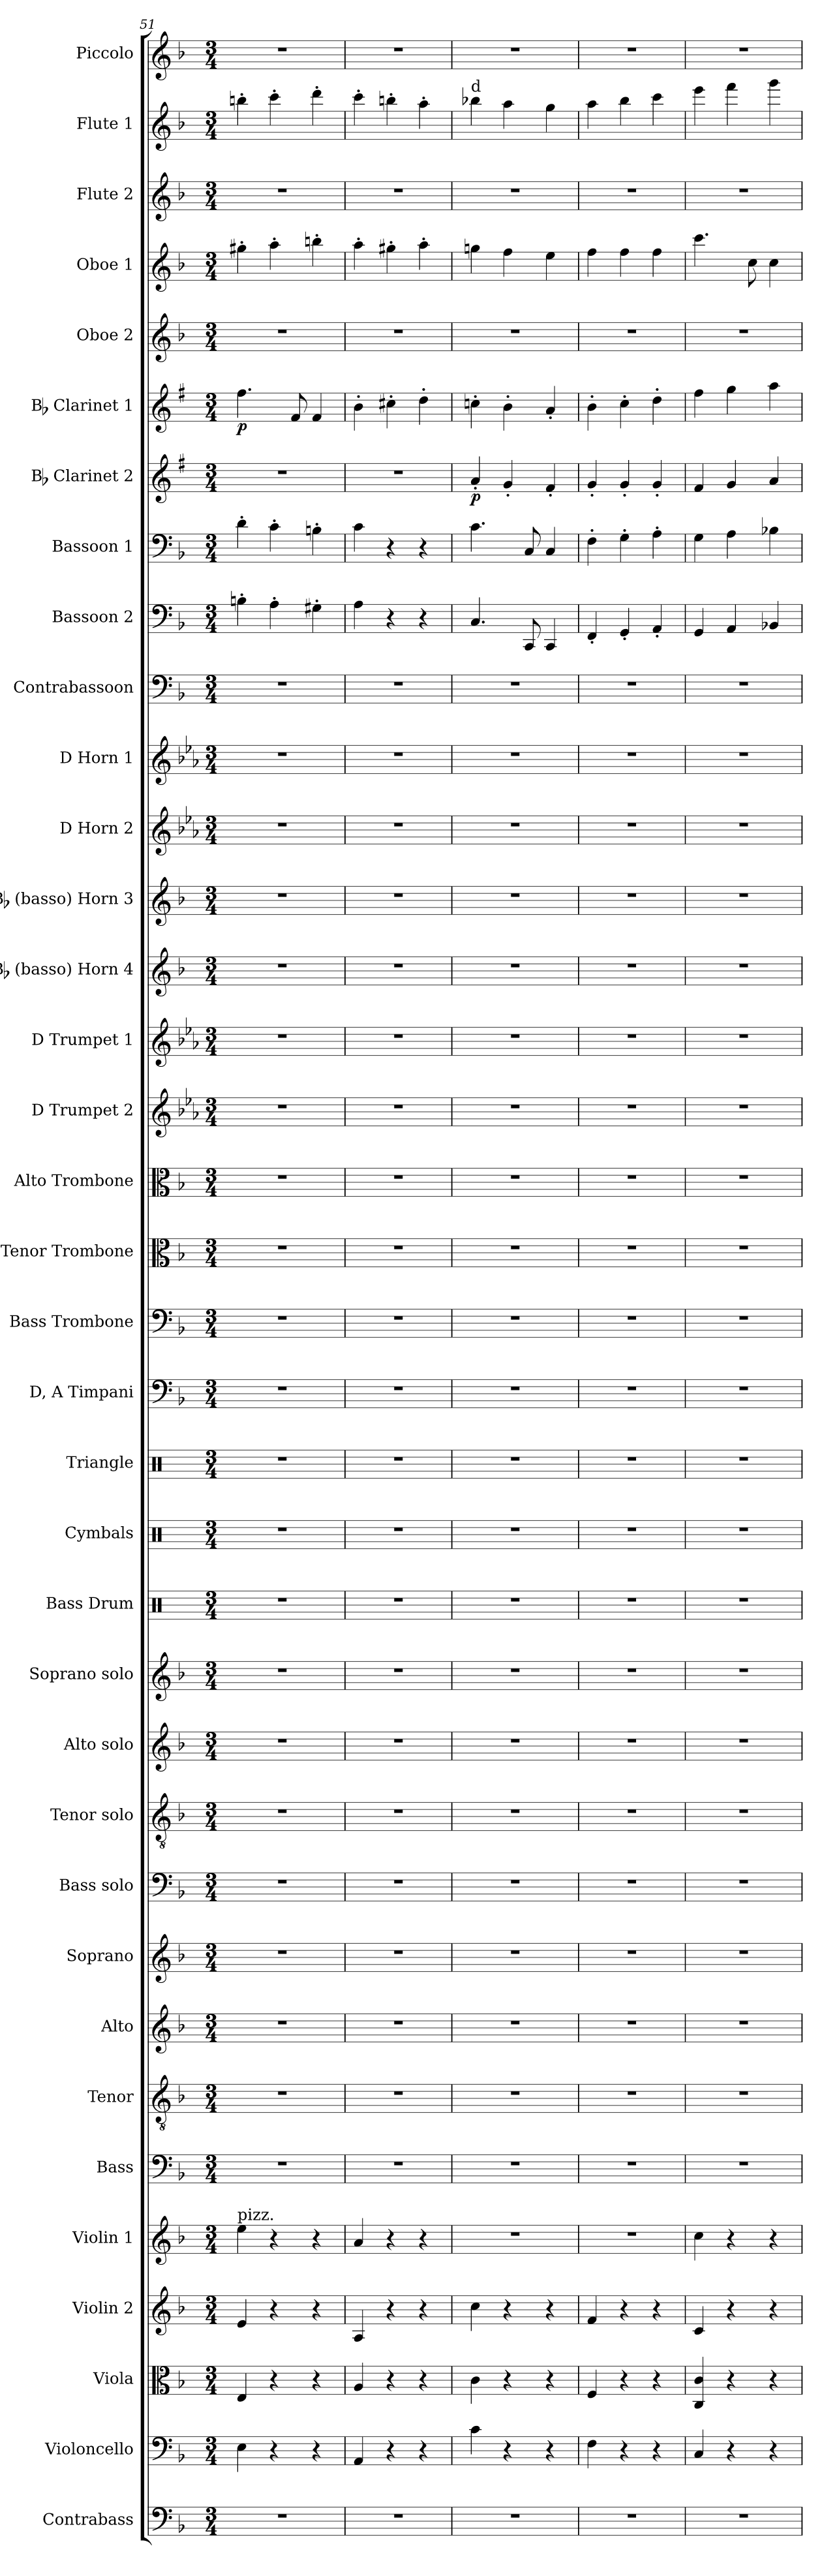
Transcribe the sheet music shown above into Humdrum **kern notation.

**kern	**kern	**kern	**kern	**kern	**kern	**kern	**kern	**kern	**kern	**kern	**kern	**kern	**kern	**kern	**kern	**kern	**kern	**kern	**kern	**kern	**kern	**kern	**kern	**kern	**kern	**kern	**kern	**kern	**kern	**dynam	**kern	**dynam	**kern	**kern	**kern	**kern	**kern
*part36	*part35	*part34	*part33	*part32	*part31	*part30	*part29	*part28	*part27	*part26	*part25	*part24	*part23	*part22	*part21	*part20	*part19	*part18	*part17	*part16	*part15	*part14	*part13	*part12	*part11	*part10	*part9	*part8	*part7	*part7	*part6	*part6	*part5	*part4	*part3	*part2	*part1
*staff36	*staff35	*staff34	*staff33	*staff32	*staff31	*staff30	*staff29	*staff28	*staff27	*staff26	*staff25	*staff24	*staff23	*staff22	*staff21	*staff20	*staff19	*staff18	*staff17	*staff16	*staff15	*staff14	*staff13	*staff12	*staff11	*staff10	*staff9	*staff8	*staff7	*staff7	*staff6	*staff6	*staff5	*staff4	*staff3	*staff2	*staff1
*I"Contrabass	*I"Violoncello	*I"Viola	*I"Violin 2	*I"Violin 1	*I"Bass	*I"Tenor	*I"Alto	*I"Soprano	*I"Bass solo	*I"Tenor solo	*I"Alto solo	*I"Soprano solo	*I"Bass Drum	*I"Cymbals	*I"Triangle	*I"D, A Timpani	*I"Bass Trombone	*I"Tenor Trombone	*I"Alto Trombone	*I"D Trumpet 2	*I"D Trumpet 1	*I"Bb (basso) Horn 4	*I"Bb (basso) Horn 3	*I"D Horn 2	*I"D Horn 1	*I"Contrabassoon	*I"Bassoon 2	*I"Bassoon 1	*I"Bb Clarinet 2	*	*I"Bb Clarinet 1	*	*I"Oboe 2	*I"Oboe 1	*I"Flute 2	*I"Flute 1	*I"Piccolo
*I'Cb	*I'Vc	*I'Vla	*I'Vln 2	*I'Vln 1	*I'B	*I'T	*I'A	*I'S	*I'B solo	*I'T solo	*I'A solo	*I'S solo	*I'B Dr	*I'Cym	*I'Tri	*I'Timp	*I'B Trb	*I'T Trb	*I'A Trb	*I'Tpt 2	*I'Tpt 1	*I'Hn 4	*I'Hn 3	*I'Hn 2	*I'Hn 1	*I'C Bsn	*I'Bsn 2	*I'Bsn 1	*I'Cl 2	*	*I'Cl 1	*	*I'Ob 2	*I'Ob 1	*I'Fl 2	*I'Fl 1	*I'Picc
*clefF4	*clefF4	*clefC3	*clefG2	*clefG2	*clefF4	*clefGv2	*clefG2	*clefG2	*clefF4	*clefGv2	*clefG2	*clefG2	*clefX	*clefX	*clefX	*clefF4	*clefF4	*clefC3	*clefC3	*clefG2	*clefG2	*clefG2	*clefG2	*clefG2	*clefG2	*clefF4	*clefF4	*clefF4	*clefG2	*	*clefG2	*	*clefG2	*clefG2	*clefG2	*clefG2	*clefG2
*ITrd7c12	*	*	*	*	*	*	*	*	*	*	*	*	*	*	*	*	*	*	*	*ITrd-1c-2	*ITrd-1c-2	*ITrd8c14	*ITrd8c14	*ITrd6c10	*ITrd6c10	*ITrd7c12	*	*	*ITrd1c2	*	*ITrd1c2	*	*	*	*	*	*ITrd-7c-12
*k[b-]	*k[b-]	*k[b-]	*k[b-]	*k[b-]	*k[b-]	*k[b-]	*k[b-]	*k[b-]	*k[b-]	*k[b-]	*k[b-]	*k[b-]	*k[]	*k[]	*k[]	*k[b-]	*k[b-]	*k[b-]	*k[b-]	*k[b-]	*k[b-]	*k[b-]	*k[b-]	*k[b-]	*k[b-]	*k[b-]	*k[b-]	*k[b-]	*k[b-]	*	*k[b-]	*	*k[b-]	*k[b-]	*k[b-]	*k[b-]	*k[b-]
*M3/4	*M3/4	*M3/4	*M3/4	*M3/4	*M3/4	*M3/4	*M3/4	*M3/4	*M3/4	*M3/4	*M3/4	*M3/4	*M3/4	*M3/4	*M3/4	*M3/4	*M3/4	*M3/4	*M3/4	*M3/4	*M3/4	*M3/4	*M3/4	*M3/4	*M3/4	*M3/4	*M3/4	*M3/4	*M3/4	*	*M3/4	*	*M3/4	*M3/4	*M3/4	*M3/4	*M3/4
=51	=51	=51	=51	=51	=51	=51	=51	=51	=51	=51	=51	=51	=51	=51	=51	=51	=51	=51	=51	=51	=51	=51	=51	=51	=51	=51	=51	=51	=51	=51	=51	=51	=51	=51	=51	=51	=51
!	!	!	!	!LO:TX:a:t=pizz.	!	!	!	!	!	!	!	!	!	!	!	!	!	!	!	!	!	!	!	!	!	!	!	!	!	!	!	!	!	!	!	!	!
!	!	!	!	!	!	!	!	!	!	!	!	!	!	!	!	!	!	!	!	!	!	!	!	!	!	!	!	!	!	!	!	!LO:DY:b	!	!	!	!	!
2.r	4E\	4E/	4e/	4ee\	2.r	2.r	2.r	2.r	2.r	2.r	2.r	2.r	2.r	2.r	2.r	2.r	2.r	2.r	2.r	2.r	2.r	2.r	2.r	2.r	2.r	2.r	4Bn'\	4d'\	2.r	.	4.ee\	p	2.r	4gg#X'\	2.r	4bbn'\	2.r
.	4r	4r	4r	4r	.	.	.	.	.	.	.	.	.	.	.	.	.	.	.	.	.	.	.	.	.	.	4A'\	4c'\	.	.	.	.	.	4aa'\	.	4ccc'\	.
.	.	.	.	.	.	.	.	.	.	.	.	.	.	.	.	.	.	.	.	.	.	.	.	.	.	.	.	.	.	.	8e/	.	.	.	.	.	.
.	4r	4r	4r	4r	.	.	.	.	.	.	.	.	.	.	.	.	.	.	.	.	.	.	.	.	.	.	4G#X'\	4Bn'\	.	.	4e/	.	.	4bbn'\	.	4ddd'\	.
=52	=52	=52	=52	=52	=52	=52	=52	=52	=52	=52	=52	=52	=52	=52	=52	=52	=52	=52	=52	=52	=52	=52	=52	=52	=52	=52	=52	=52	=52	=52	=52	=52	=52	=52	=52	=52	=52
2.r	4AA/	4A/	4A/	4a/	2.r	2.r	2.r	2.r	2.r	2.r	2.r	2.r	2.r	2.r	2.r	2.r	2.r	2.r	2.r	2.r	2.r	2.r	2.r	2.r	2.r	2.r	4A\	4c\	2.r	.	4a'\	.	2.r	4aa'\	2.r	4ccc'\	2.r
.	4r	4r	4r	4r	.	.	.	.	.	.	.	.	.	.	.	.	.	.	.	.	.	.	.	.	.	.	4r	4r	.	.	4bn'\	.	.	4gg#X'\	.	4bbn'\	.
.	4r	4r	4r	4r	.	.	.	.	.	.	.	.	.	.	.	.	.	.	.	.	.	.	.	.	.	.	4r	4r	.	.	4cc'\	.	.	4aa'\	.	4aa'\	.
=53	=53	=53	=53	=53	=53	=53	=53	=53	=53	=53	=53	=53	=53	=53	=53	=53	=53	=53	=53	=53	=53	=53	=53	=53	=53	=53	=53	=53	=53	=53	=53	=53	=53	=53	=53	=53	=53
!	!	!	!	!	!	!	!	!	!	!	!	!	!	!	!	!	!	!	!	!	!	!	!	!	!	!	!	!	!	!	!	!	!	!	!	!LO:TX:a:t=d	!
!	!	!	!	!	!	!	!	!	!	!	!	!	!	!	!	!	!	!	!	!	!	!	!	!	!	!	!	!	!	!LO:DY:b	!	!	!	!	!	!	!
2.r	4c\	4c\	4cc\	2.r	2.r	2.r	2.r	2.r	2.r	2.r	2.r	2.r	2.r	2.r	2.r	2.r	2.r	2.r	2.r	2.r	2.r	2.r	2.r	2.r	2.r	2.r	4.C/	4.c\	4g'/	p	4b-X'\	.	2.r	4ggn\	2.r	4bb-X\	2.r
.	4r	4r	4r	.	.	.	.	.	.	.	.	.	.	.	.	.	.	.	.	.	.	.	.	.	.	.	.	.	4f'/	.	4a'\	.	.	4ff\	.	4aa\	.
.	.	.	.	.	.	.	.	.	.	.	.	.	.	.	.	.	.	.	.	.	.	.	.	.	.	.	8CC/	8C/	.	.	.	.	.	.	.	.	.
.	4r	4r	4r	.	.	.	.	.	.	.	.	.	.	.	.	.	.	.	.	.	.	.	.	.	.	.	4CC/	4C/	4e'/	.	4g'/	.	.	4ee\	.	4gg\	.
=54	=54	=54	=54	=54	=54	=54	=54	=54	=54	=54	=54	=54	=54	=54	=54	=54	=54	=54	=54	=54	=54	=54	=54	=54	=54	=54	=54	=54	=54	=54	=54	=54	=54	=54	=54	=54	=54
2.r	4F\	4F/	4f/	2.r	2.r	2.r	2.r	2.r	2.r	2.r	2.r	2.r	2.r	2.r	2.r	2.r	2.r	2.r	2.r	2.r	2.r	2.r	2.r	2.r	2.r	2.r	4FF'/	4F'\	4f'/	.	4a'\	.	2.r	4ff\	2.r	4aa\	2.r
.	4r	4r	4r	.	.	.	.	.	.	.	.	.	.	.	.	.	.	.	.	.	.	.	.	.	.	.	4GG'/	4G'\	4f'/	.	4b-'\	.	.	4ff\	.	4bb-\	.
.	4r	4r	4r	.	.	.	.	.	.	.	.	.	.	.	.	.	.	.	.	.	.	.	.	.	.	.	4AA'/	4A'\	4f'/	.	4cc'\	.	.	4ff\	.	4ccc\	.
=55	=55	=55	=55	=55	=55	=55	=55	=55	=55	=55	=55	=55	=55	=55	=55	=55	=55	=55	=55	=55	=55	=55	=55	=55	=55	=55	=55	=55	=55	=55	=55	=55	=55	=55	=55	=55	=55
2.r	4C/	4C/ 4c/	4c/	4cc\	2.r	2.r	2.r	2.r	2.r	2.r	2.r	2.r	2.r	2.r	2.r	2.r	2.r	2.r	2.r	2.r	2.r	2.r	2.r	2.r	2.r	2.r	4GG/	4G\	4e/	.	4ee\	.	2.r	4.ccc\	2.r	4eee\	2.r
.	4r	4r	4r	4r	.	.	.	.	.	.	.	.	.	.	.	.	.	.	.	.	.	.	.	.	.	.	4AA/	4A\	4f/	.	4ff\	.	.	.	.	4fff\	.
.	.	.	.	.	.	.	.	.	.	.	.	.	.	.	.	.	.	.	.	.	.	.	.	.	.	.	.	.	.	.	.	.	.	8cc\	.	.	.
.	4r	4r	4r	4r	.	.	.	.	.	.	.	.	.	.	.	.	.	.	.	.	.	.	.	.	.	.	4BB-X/	4B-X\	4g/	.	4gg\	.	.	4cc\	.	4ggg\	.
=	=	=	=	=	=	=	=	=	=	=	=	=	=	=	=	=	=	=	=	=	=	=	=	=	=	=	=	=	=	=	=	=	=	=	=	=	=
*-	*-	*-	*-	*-	*-	*-	*-	*-	*-	*-	*-	*-	*-	*-	*-	*-	*-	*-	*-	*-	*-	*-	*-	*-	*-	*-	*-	*-	*-	*-	*-	*-	*-	*-	*-	*-	*-
